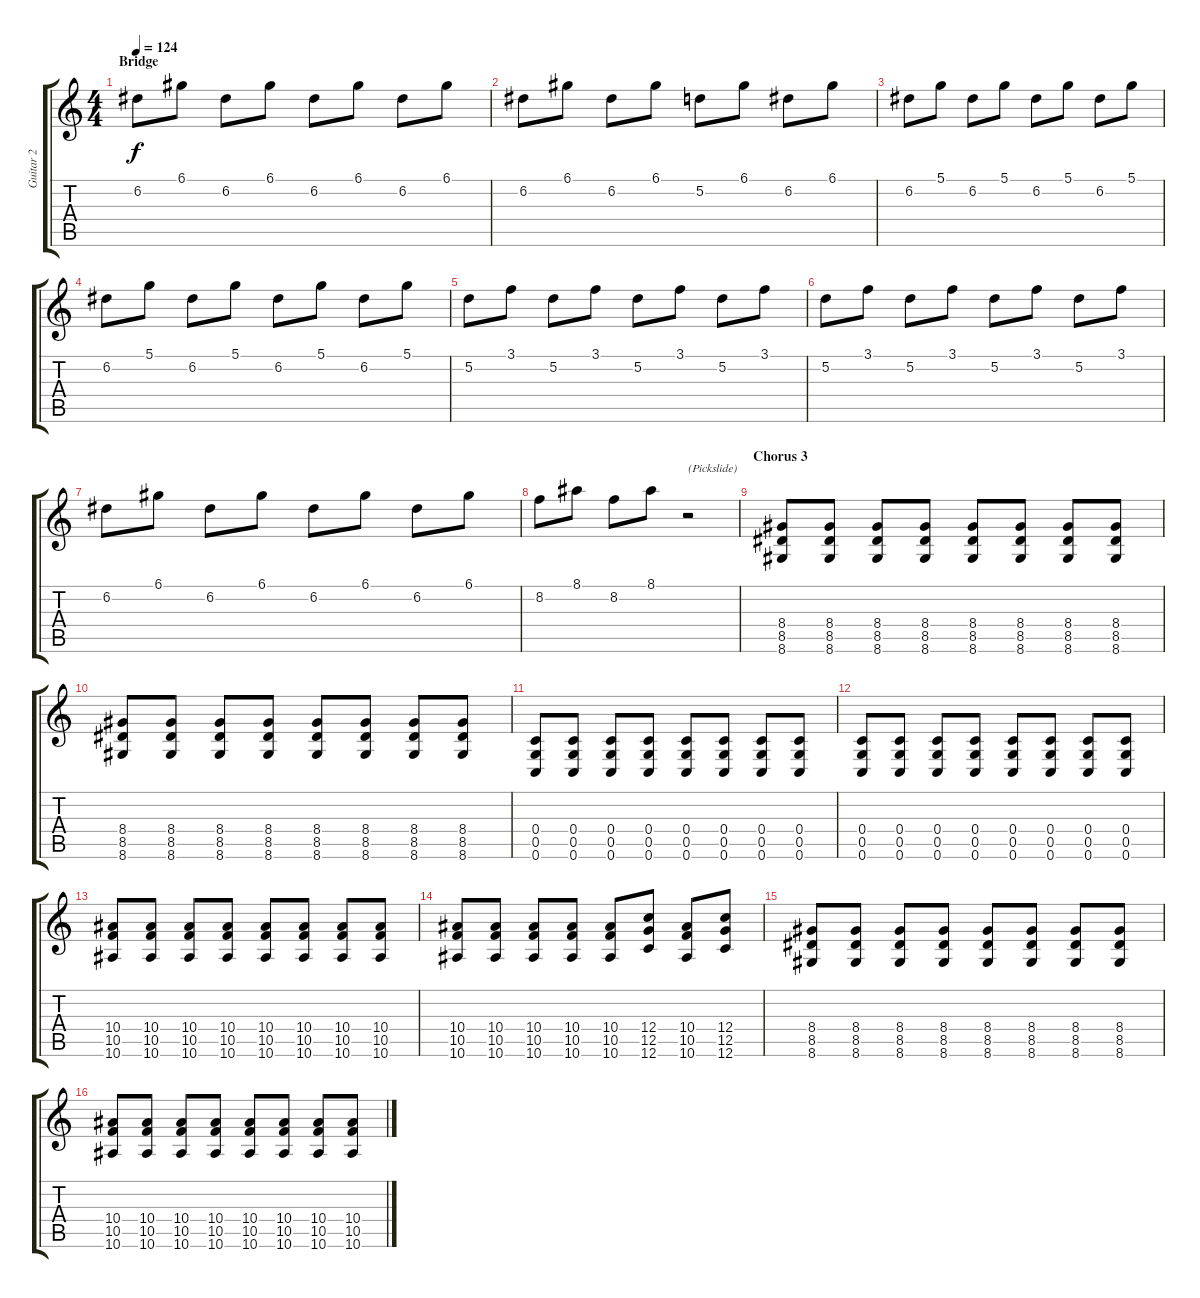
\track ("Guitar 2" "Guitar 2") {instrument distortionguitar}
\staff {score tabs}
\tuning (D4 A3 F3 C3 G2 C2) {hide}
\ts (4 4)
\section ("" "Bridge")
\tempo 124
\clef g2
\ks c
6.2.8{dy f volume 16 instrument electricguitarclean} 6.1.8 6.2.8 6.1.8 6.2.8 6.1.8 6.2.8 6.1.8 |
6.2.8 6.1.8 6.2.8 6.1.8 5.2.8 6.1.8 6.2.8 6.1.8 |
6.2.8 5.1.8 6.2.8 5.1.8 6.2.8 5.1.8 6.2.8 5.1.8 |
6.2.8 5.1.8 6.2.8 5.1.8 6.2.8 5.1.8 6.2.8 5.1.8 |
5.2.8 3.1.8 5.2.8 3.1.8 5.2.8 3.1.8 5.2.8 3.1.8 |
5.2.8 3.1.8 5.2.8 3.1.8 5.2.8 3.1.8 5.2.8 3.1.8 |
6.2.8 6.1.8 6.2.8 6.1.8 6.2.8 6.1.8 6.2.8 6.1.8 |
8.2.8 8.1.8 8.2.8 8.1.8 r.2{txt "(Pickslide)"} |
\section ("" "Chorus 3")
(8.4 8.5 8.6).8{instrument distortionguitar} (8.4 8.5 8.6).8 (8.4 8.5 8.6).8 (8.4 8.5 8.6).8 (8.4 8.5 8.6).8 (8.4 8.5 8.6).8 (8.4 8.5 8.6).8 (8.4 8.5 8.6).8 |
(8.4 8.5 8.6).8 (8.4 8.5 8.6).8 (8.4 8.5 8.6).8 (8.4 8.5 8.6).8 (8.4 8.5 8.6).8 (8.4 8.5 8.6).8 (8.4 8.5 8.6).8 (8.4 8.5 8.6).8 |
(0.4 0.5 0.6).8 (0.4 0.5 0.6).8 (0.4 0.5 0.6).8 (0.4 0.5 0.6).8 (0.4 0.5 0.6).8 (0.4 0.5 0.6).8 (0.4 0.5 0.6).8 (0.4 0.5 0.6).8 |
(0.4 0.5 0.6).8 (0.4 0.5 0.6).8 (0.4 0.5 0.6).8 (0.4 0.5 0.6).8 (0.4 0.5 0.6).8 (0.4 0.5 0.6).8 (0.4 0.5 0.6).8 (0.4 0.5 0.6).8 |
(10.4 10.5 10.6).8 (10.4 10.5 10.6).8 (10.4 10.5 10.6).8 (10.4 10.5 10.6).8 (10.4 10.5 10.6).8 (10.4 10.5 10.6).8 (10.4 10.5 10.6).8 (10.4 10.5 10.6).8 |
(10.4 10.5 10.6).8 (10.4 10.5 10.6).8 (10.4 10.5 10.6).8 (10.4 10.5 10.6).8 (10.4 10.5 10.6).8 (12.4 12.5 12.6).8 (10.4 10.5 10.6).8 (12.4 12.5 12.6).8 |
(8.4 8.5 8.6).8 (8.4 8.5 8.6).8 (8.4 8.5 8.6).8 (8.4 8.5 8.6).8 (8.4 8.5 8.6).8 (8.4 8.5 8.6).8 (8.4 8.5 8.6).8 (8.4 8.5 8.6).8 |
(10.4 10.5 10.6).8 (10.4 10.5 10.6).8 (10.4 10.5 10.6).8 (10.4 10.5 10.6).8 (10.4 10.5 10.6).8 (10.4 10.5 10.6).8 (10.4 10.5 10.6).8 (10.4 10.5 10.6).8
